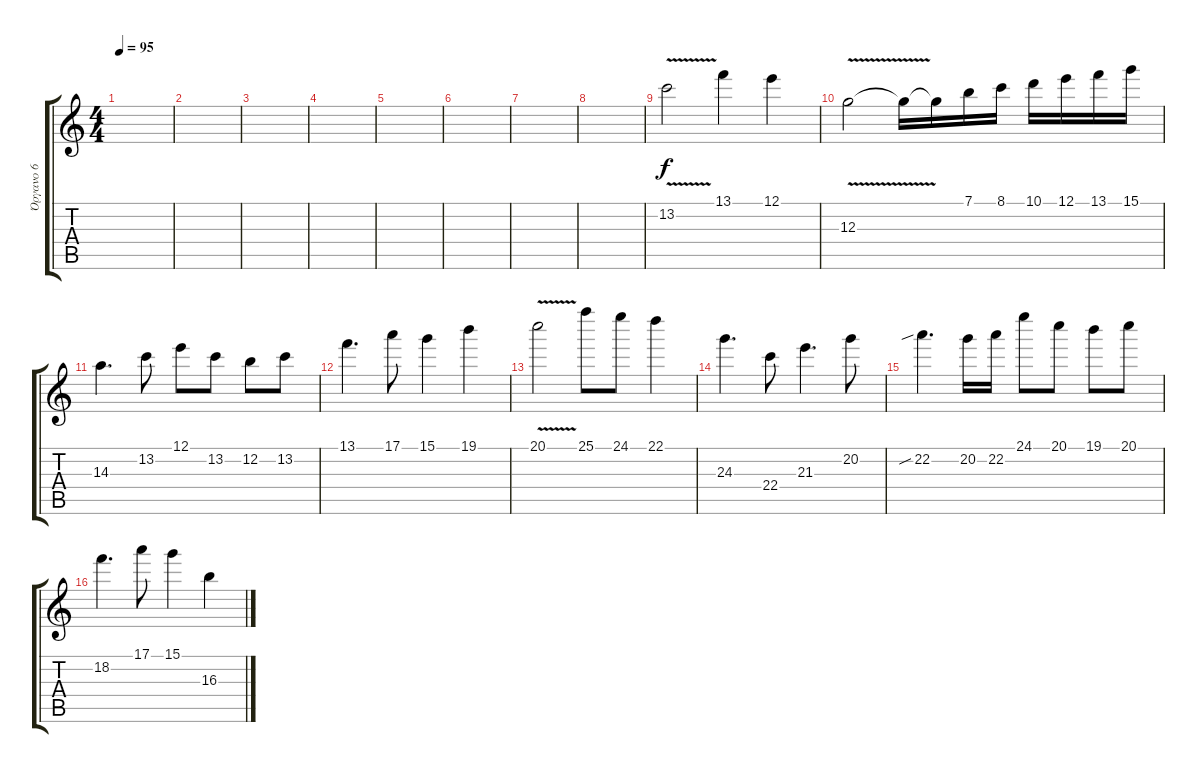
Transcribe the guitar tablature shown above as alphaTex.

\track ("Όργανο 6" "Όργανο 6") {instrument overdrivenguitar}
\staff {score tabs}
\tuning (E4 B3 G3 D3 A2 E2) {hide}
\ts (4 4)
\tempo 95
\clef g2
\ks c
|
|
|
|
|
|
|
|
13.2{v}.2 13.1.4 12.1.4 |
12.3{v}.2 12.3{t}.16 12.3{t}.16 7.1.16 8.1.16 10.1.16 12.1.16 13.1.16 15.1.16 |
14.3.4{d} 13.2.8 12.1.8 13.2.8 12.2.8 13.2.8 |
13.1.4{d} 17.1.8 15.1.4 19.1.4 |
20.1{v}.2 25.1.8 24.1.8 22.1.4 |
24.3.4{d} 22.4.8 21.3.4{d} 20.2.8 |
22.2{sib}.4{d} 20.2.16 22.2.16 24.1.8 20.1.8 19.1.8 20.1.8 |
18.2.4{d} 17.1.8 15.1.4 16.3.4
